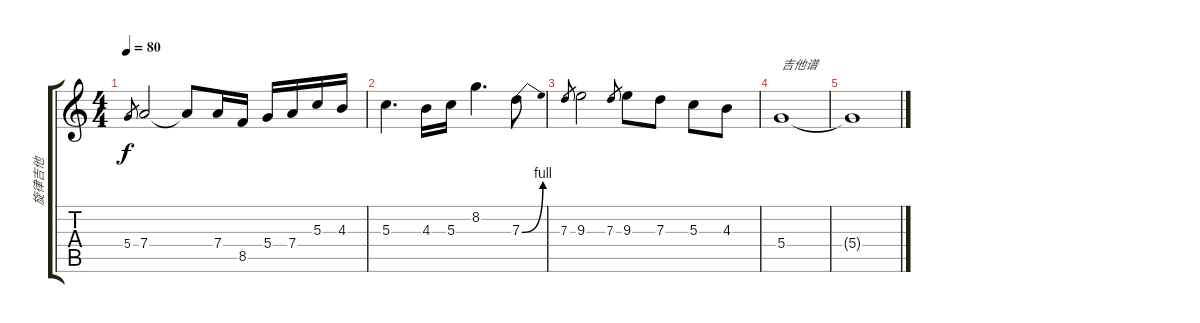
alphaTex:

\track ("旋律吉他" "旋律吉他") {instrument overdrivenguitar}
\staff {score tabs}
\tuning (E4 B3 G3 D3 A2 E2) {hide}
\ts (4 4)
\tempo 80
\clef g2
\ks c
5.4.8{gr dy f} 7.4.2 7.4{t}.8 7.4.16 8.5.16 5.4.16 7.4.16 5.3.16 4.3.16 |
5.3.4{d} 4.3.16 5.3.16 8.2.4{d} 7.3{be (bend 0 0 60 4)}.8 |
7.3.8{gr} 9.3.2 7.3.8{gr} 9.3.8 7.3.8 5.3.8 4.3.8 |
5.4.1{txt "吉他谱" volume 0} |
5.4{t}.1
